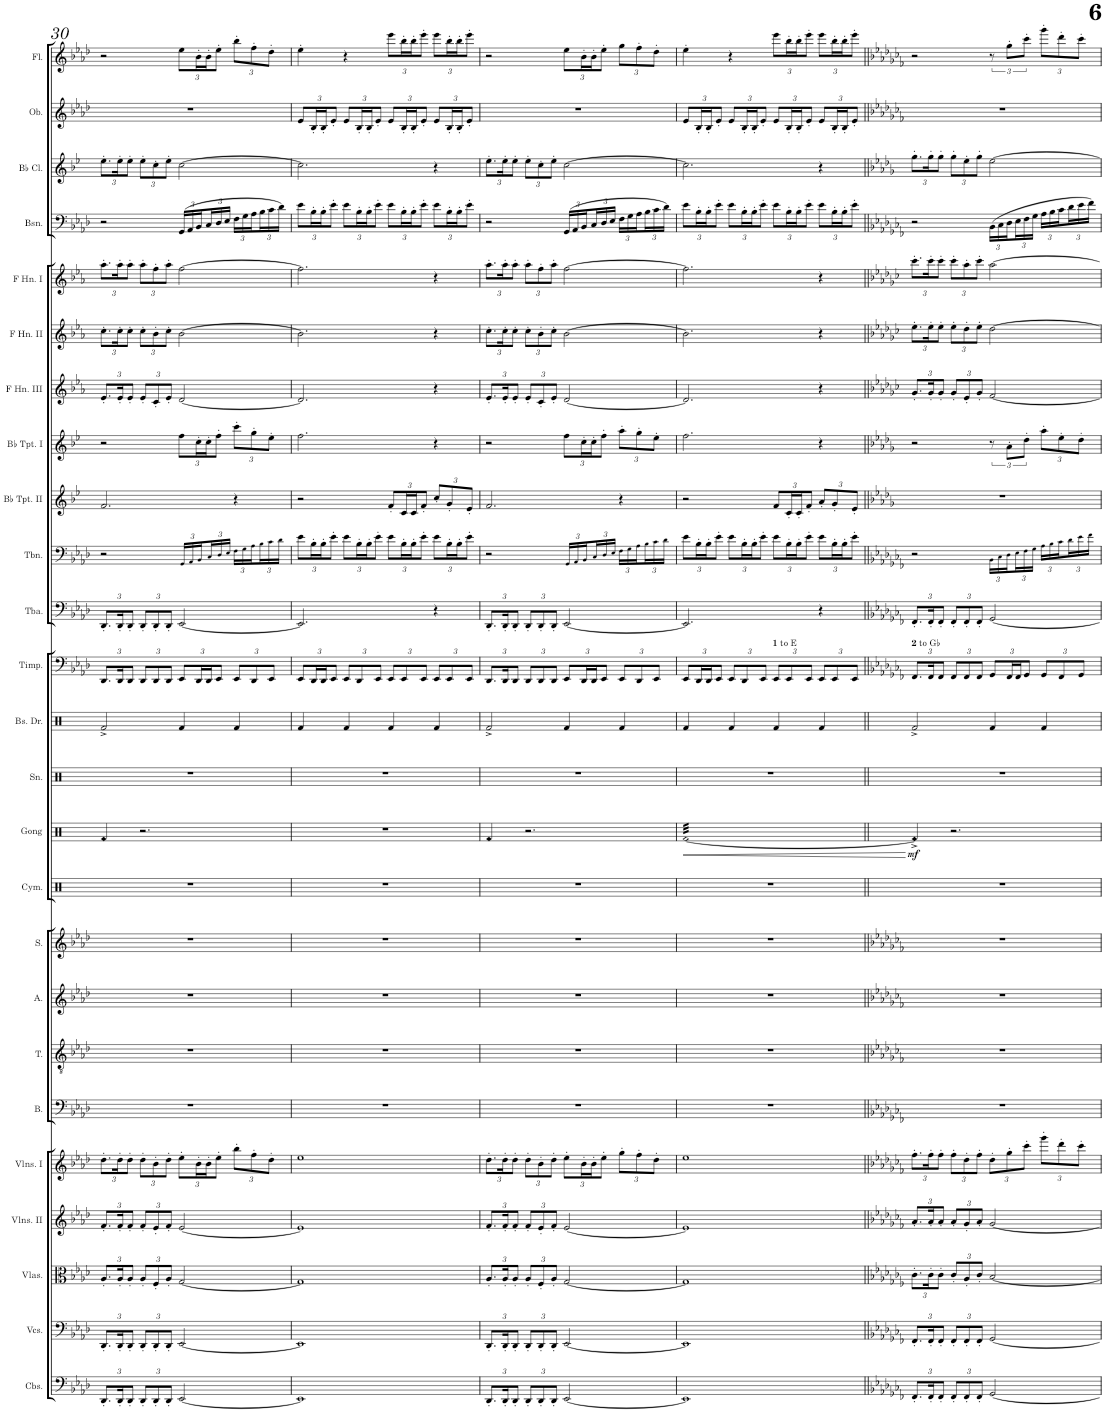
**kern	**kern	**kern	**kern	**kern	**kern	**kern	**kern	**kern	**kern	**kern	**dynam	**kern	**kern	**kern	**kern	**kern	**kern	**kern	**kern	**kern	**kern	**kern	**kern	**kern	**kern
*part25	*part24	*part23	*part22	*part21	*part20	*part19	*part18	*part17	*part16	*part15	*part15	*part14	*part13	*part12	*part11	*part10	*part9	*part8	*part7	*part6	*part5	*part4	*part3	*part2	*part1
*staff25	*staff24	*staff23	*staff22	*staff21	*staff20	*staff19	*staff18	*staff17	*staff16	*staff15	*staff15	*staff14	*staff13	*staff12	*staff11	*staff10	*staff9	*staff8	*staff7	*staff6	*staff5	*staff4	*staff3	*staff2	*staff1
*I"Contrabasses	*I"Violoncellos	*I"Violas	*I"Violins II	*I"Violins I	*I"Bass	*I"Tenor	*I"Alto	*I"Soprano	*I"Cymbals	*I"Gong	*	*I"Snare Drum	*I"Bass Drum	*I"Timpani	*I"Tuba	*I"Trombone	*I"Bb Trumpet II	*I"Bb Trumpet I	*I"F Horn III	*I"F Horn II	*I"F Horn I	*I"Bassoon	*I"Bb Clarinet	*I"Oboe	*I"Flute
*I'Cbs.	*I'Vcs.	*I'Vlas.	*I'Vlns. II	*I'Vlns. I	*I'B.	*I'T.	*I'A.	*I'S.	*I'Cym.	*I'Gong	*	*I'Sn.	*I'Bs. Dr.	*I'Timp.	*I'Tba.	*I'Tbn.	*I'Bb Tpt. II	*I'Bb Tpt. I	*I'F Hn. III	*I'F Hn. II	*I'F Hn. I	*I'Bsn.	*I'Bb Cl.	*I'Ob.	*I'Fl.
!!LO:PB:g=z
*clefF4	*clefF4	*clefC3	*clefG2	*clefG2	*clefF4	*clefGv2	*clefG2	*clefG2	*clefX	*clefX	*	*clefX	*clefX	*clefF4	*clefF4	*clefF4	*clefG2	*clefG2	*clefG2	*clefG2	*clefG2	*clefF4	*clefG2	*clefG2	*clefG2
*Trd7c12	*	*	*	*	*	*	*	*	*	*	*	*	*	*	*Trd7c12	*	*Trd1c2	*Trd1c2	*Trd4c7	*Trd4c7	*Trd4c7	*	*Trd1c2	*	*
*k[b-e-a-d-]	*k[b-e-a-d-]	*k[b-e-a-d-]	*k[b-e-a-d-]	*k[b-e-a-d-]	*k[b-e-a-d-]	*k[b-e-a-d-]	*k[b-e-a-d-]	*k[b-e-a-d-]	*k[]	*k[]	*	*k[]	*k[]	*k[b-e-a-d-]	*k[b-e-a-d-]	*k[b-e-a-d-]	*k[b-e-]	*k[b-e-]	*k[b-e-a-]	*k[b-e-a-]	*k[b-e-a-]	*k[b-e-a-d-]	*k[b-e-]	*k[b-e-a-d-]	*k[b-e-a-d-]
*M4/4	*M4/4	*M4/4	*M4/4	*M4/4	*M4/4	*M4/4	*M4/4	*M4/4	*M4/4	*M4/4	*	*M4/4	*M4/4	*M4/4	*M4/4	*M4/4	*M4/4	*M4/4	*M4/4	*M4/4	*M4/4	*M4/4	*M4/4	*M4/4	*M4/4
*Xbrackettup	*Xbrackettup	*Xbrackettup	*Xbrackettup	*Xbrackettup	*	*	*	*	*	*	*	*	*	*	*	*	*	*	*	*	*	*	*	*	*
=30	=30	=30	=30	=30	=30	=30	=30	=30	=30	=30	=30	=30	=30	=30	=30	=30	=30	=30	=30	=30	=30	=30	=30	=30	=30
!	!	!	!	!	!	!	!	!	!	!LO:N:head=diamond	!	!	!	!	!	!	!	!	!	!	!	!	!	!	!
*	*	*	*	*	*	*	*	*	*	*	*	*	*	*Xbrackettup	*Xbrackettup	*	*	*	*Xbrackettup	*Xbrackettup	*Xbrackettup	*	*Xbrackettup	*	*
12.DD-'/L	12.DD-'/L	12.A-'/L	12.f'/L	12.dd-'\L	1r	1r	1r	1r	1r	4Rf/	.	1r	2Rf^/	12.DD-/L	12.DD-'/L	2r	2.f/	2r	12.e-'/L	12.cc'\L	12.aa-'\L	2r	12.ee-'\L	1r	2r
24DD-'/K	24DD-'/K	24A-'/K	24f'/K	24dd-'\K	.	.	.	.	.	.	.	.	.	24DD-/K	24DD-'/K	.	.	.	24e-'/K	24cc'\K	24aa-'\K	.	24ee-'\K	.	.
12DD-'/J	12DD-'/J	12A-'/J	12f'/J	12dd-'\J	.	.	.	.	.	.	.	.	.	12DD-/J	12DD-'/J	.	.	.	12e-'/J	12cc'\J	12aa-'\J	.	12ee-'\J	.	.
12DD-'/L	12DD-'/L	12A-'/L	12f'/L	12dd-'\L	.	.	.	.	.	2.r	.	.	.	12DD-/L	12DD-'/L	.	.	.	12e-'/L	12cc'\L	12aa-'\L	.	12ee-'\L	.	.
12DD-'/	12DD-'/	12F'/	12e-'/	12b-'\	.	.	.	.	.	.	.	.	.	12DD-/	12DD-'/	.	.	.	12c'/	12b-'\	12ff'\	.	12cc'\	.	.
12DD-'/J	12DD-'/J	12A-'/J	12f'/J	12dd-'\J	.	.	.	.	.	.	.	.	.	12DD-/J	12DD-'/J	.	.	.	12e-'/J	12cc'\J	12aa-'\J	.	12ee-'\J	.	.
*	*	*	*	*	*	*	*	*	*	*	*	*	*	*	*	*Xbrackettup	*	*Xbrackettup	*	*	*	*Xbrackettup	*	*	*Xbrackettup
[2EE-/	[2EE-/	[2G/	[2e-/	12ee-'\L	.	.	.	.	.	.	.	.	4Rf/	12EE-/L	[2EE-/	24GG!/LL	.	12ff\L	[2d/	[2b-\	[2ff\	(24GG/LL	[2cc\	.	12ee-\L
.	.	.	.	.	.	.	.	.	.	.	.	.	.	.	.	24AA-!/	.	.	.	.	.	24AA-/	.	.	.
.	.	.	.	24b-'\L	.	.	.	.	.	.	.	.	.	24DD-/L	.	24BB-!/	.	24cc'\L	.	.	.	24BB-/	.	.	24b-'\L
.	.	.	.	24b-'\J	.	.	.	.	.	.	.	.	.	24DD-/J	.	24C!/	.	24cc'\J	.	.	.	24C/	.	.	24b-'\J
.	.	.	.	12ee-'\J	.	.	.	.	.	.	.	.	.	12EE-/J	.	24D-!/	.	12ff'\J	.	.	.	24D-/	.	.	12ee-'\J
.	.	.	.	.	.	.	.	.	.	.	.	.	.	.	.	24E-!/JJ	.	.	.	.	.	24E-/JJ	.	.	.
.	.	.	.	12bb-'\L	.	.	.	.	.	.	.	.	4Rf/	12EE-/L	.	24F!\LL	4r	12ccc'\L	.	.	.	24F\LL	.	.	12bb-'\L
.	.	.	.	.	.	.	.	.	.	.	.	.	.	.	.	24G!\	.	.	.	.	.	24G\	.	.	.
.	.	.	.	12ff'\	.	.	.	.	.	.	.	.	.	12DD-/	.	24A-!\	.	12gg'\	.	.	.	24A-\	.	.	12ff'\
.	.	.	.	.	.	.	.	.	.	.	.	.	.	.	.	24B-!\	.	.	.	.	.	24B-\	.	.	.
.	.	.	.	12dd-'\J	.	.	.	.	.	.	.	.	.	12EE-/J	.	24c!\	.	12ee-'\J	.	.	.	24c\	.	.	12dd-'\J
.	.	.	.	.	.	.	.	.	.	.	.	.	.	.	.	24d-!\JJ	.	.	.	.	.	24d-\JJ)	.	.	.
=31	=31	=31	=31	=31	=31	=31	=31	=31	=31	=31	=31	=31	=31	=31	=31	=31	=31	=31	=31	=31	=31	=31	=31	=31	=31
*	*	*	*	*	*	*	*	*	*	*	*	*	*	*	*	*	*	*	*	*	*	*	*	*Xbrackettup	*
1EE-]	1EE-]	1G]	1e-]	1ee-	1r	1r	1r	1r	1r	1r	.	1r	4Rf/	12EE-/L	2.EE-/]	12e-\L	2r	2.ff\	2.d/]	2.b-\]	2.ff\]	12e-\L	2.cc\]	12e-/L	4ee-'\
.	.	.	.	.	.	.	.	.	.	.	.	.	.	24DD-/L	.	24B-'\L	.	.	.	.	.	24B-'\L	.	24B-'/L	.
.	.	.	.	.	.	.	.	.	.	.	.	.	.	24DD-/J	.	24B-'\J	.	.	.	.	.	24B-'\J	.	24B-'/J	.
.	.	.	.	.	.	.	.	.	.	.	.	.	.	12EE-/J	.	12e-'\J	.	.	.	.	.	12e-'\J	.	12e-'/J	.
.	.	.	.	.	.	.	.	.	.	.	.	.	4Rf/	12EE-/L	.	12e-\L	.	.	.	.	.	12e-\L	.	12e-/L	4r
.	.	.	.	.	.	.	.	.	.	.	.	.	.	12DD-/	.	24B-'\L	.	.	.	.	.	24B-'\L	.	24B-'/L	.
.	.	.	.	.	.	.	.	.	.	.	.	.	.	.	.	24B-'\J	.	.	.	.	.	24B-'\J	.	24B-'/J	.
.	.	.	.	.	.	.	.	.	.	.	.	.	.	12EE-/J	.	12e-'\J	.	.	.	.	.	12e-'\J	.	12e-'/J	.
*	*	*	*	*	*	*	*	*	*	*	*	*	*	*	*	*	*Xbrackettup	*	*	*	*	*	*	*	*
.	.	.	.	.	.	.	.	.	.	.	.	.	4Rf/	12EE-/L	.	12e-\L	12f'/L	.	.	.	.	12e-\L	.	12e-/L	12eee-\L
.	.	.	.	.	.	.	.	.	.	.	.	.	.	12EE-/	.	24B-'\L	24c/L	.	.	.	.	24B-'\L	.	24B-'/L	24bb-'\L
.	.	.	.	.	.	.	.	.	.	.	.	.	.	.	.	24B-'\J	24c/J	.	.	.	.	24B-'\J	.	24B-'/J	24bb-'\J
.	.	.	.	.	.	.	.	.	.	.	.	.	.	12EE-/J	.	12e-'\J	12f'/J	.	.	.	.	12e-'\J	.	12e-'/J	12eee-'\J
.	.	.	.	.	.	.	.	.	.	.	.	.	4Rf/	12EE-/L	4r	12e-\L	12cc'/L	4r	4r	4r	4r	12e-\L	4r	12e-/L	12eee-\L
.	.	.	.	.	.	.	.	.	.	.	.	.	.	12EE-/	.	24B-'\L	12g'/	.	.	.	.	24B-'\L	.	24B-'/L	24bb-'\L
.	.	.	.	.	.	.	.	.	.	.	.	.	.	.	.	24B-'\J	.	.	.	.	.	24B-'\J	.	24B-'/J	24bb-'\J
.	.	.	.	.	.	.	.	.	.	.	.	.	.	12EE-/J	.	12e-'\J	12e-'/J	.	.	.	.	12e-'\J	.	12e-'/J	12eee-'\J
=32	=32	=32	=32	=32	=32	=32	=32	=32	=32	=32	=32	=32	=32	=32	=32	=32	=32	=32	=32	=32	=32	=32	=32	=32	=32
!	!	!	!	!	!	!	!	!	!	!LO:N:head=diamond	!	!	!	!	!	!	!	!	!	!	!	!	!	!	!
12.DD-'/L	12.DD-'/L	12.A-'/L	12.f'/L	12.dd-'\L	1r	1r	1r	1r	1r	4Rf/	.	1r	2Rf^/	12.DD-/L	12.DD-'/L	2r	2.f/	2r	12.e-'/L	12.cc'\L	12.aa-'\L	2r	12.ee-'\L	1r	2r
24DD-'/K	24DD-'/K	24A-'/K	24f'/K	24dd-'\K	.	.	.	.	.	.	.	.	.	24DD-/K	24DD-'/K	.	.	.	24e-'/K	24cc'\K	24aa-'\K	.	24ee-'\K	.	.
12DD-'/J	12DD-'/J	12A-'/J	12f'/J	12dd-'\J	.	.	.	.	.	.	.	.	.	12DD-/J	12DD-'/J	.	.	.	12e-'/J	12cc'\J	12aa-'\J	.	12ee-'\J	.	.
12DD-'/L	12DD-'/L	12A-'/L	12f'/L	12dd-'\L	.	.	.	.	.	2.r	.	.	.	12DD-/L	12DD-'/L	.	.	.	12e-'/L	12cc'\L	12aa-'\L	.	12ee-'\L	.	.
12DD-'/	12DD-'/	12F'/	12e-'/	12b-'\	.	.	.	.	.	.	.	.	.	12DD-/	12DD-'/	.	.	.	12c'/	12b-'\	12ff'\	.	12cc'\	.	.
12DD-'/J	12DD-'/J	12A-'/J	12f'/J	12dd-'\J	.	.	.	.	.	.	.	.	.	12DD-/J	12DD-'/J	.	.	.	12e-'/J	12cc'\J	12aa-'\J	.	12ee-'\J	.	.
[2EE-/	[2EE-/	[2G/	[2e-/	12ee-'\L	.	.	.	.	.	.	.	.	4Rf/	12EE-/L	[2EE-/	24GG!/LL	.	12ff\L	[2d/	[2b-\	[2ff\	(24GG/LL	[2cc\	.	12ee-\L
.	.	.	.	.	.	.	.	.	.	.	.	.	.	.	.	24AA-!/	.	.	.	.	.	24AA-/	.	.	.
.	.	.	.	24b-'\L	.	.	.	.	.	.	.	.	.	24DD-/L	.	24BB-!/	.	24cc'\L	.	.	.	24BB-/	.	.	24b-'\L
.	.	.	.	24b-'\J	.	.	.	.	.	.	.	.	.	24DD-/J	.	24C!/	.	24cc'\J	.	.	.	24C/	.	.	24b-'\J
.	.	.	.	12ee-'\J	.	.	.	.	.	.	.	.	.	12EE-/J	.	24D-!/	.	12ff'\J	.	.	.	24D-/	.	.	12ee-'\J
.	.	.	.	.	.	.	.	.	.	.	.	.	.	.	.	24E-!/JJ	.	.	.	.	.	24E-/JJ	.	.	.
.	.	.	.	12gg'\L	.	.	.	.	.	.	.	.	4Rf/	12EE-/L	.	24F!\LL	4r	12aa'\L	.	.	.	24F\LL	.	.	12gg\L
.	.	.	.	.	.	.	.	.	.	.	.	.	.	.	.	24G!\	.	.	.	.	.	24G\	.	.	.
.	.	.	.	12ff'\	.	.	.	.	.	.	.	.	.	12DD-/	.	24A-!\	.	12gg'\	.	.	.	24A-\	.	.	12ff'\
.	.	.	.	.	.	.	.	.	.	.	.	.	.	.	.	24B-!\	.	.	.	.	.	24B-\	.	.	.
.	.	.	.	12dd-'\J	.	.	.	.	.	.	.	.	.	12EE-/J	.	24c!\	.	12ee-'\J	.	.	.	24c\	.	.	12dd-'\J
.	.	.	.	.	.	.	.	.	.	.	.	.	.	.	.	24d-!\JJ	.	.	.	.	.	24d-\JJ)	.	.	.
=33	=33	=33	=33	=33	=33	=33	=33	=33	=33	=33	=33	=33	=33	=33	=33	=33	=33	=33	=33	=33	=33	=33	=33	=33	=33
!	!	!	!	!	!	!	!	!	!	!LO:N:head=diamond	!LO:HP:b	!	!	!	!	!	!	!	!	!	!	!	!	!	!
*	*	*	*	*	*	*	*	*	*	*tremolo	*	*	*	*	*	*	*	*	*	*	*	*	*	*	*
1EE-]	1EE-]	1G]	1e-]	1ee-	1r	1r	1r	1r	1r	[32RfLLL	<	1r	4Rf/	12EE-/L	2.EE-/]	12e-\L	2r	2.ff\	2.d/]	2.b-\]	2.ff\]	12e-\L	2.cc\]	12e-/L	4ee-'\
.	.	.	.	.	.	.	.	.	.	32Rf	.	.	.	.	.	.	.	.	.	.	.	.	.	.	.
.	.	.	.	.	.	.	.	.	.	32Rf	.	.	.	.	.	.	.	.	.	.	.	.	.	.	.
.	.	.	.	.	.	.	.	.	.	.	.	.	.	24DD-/L	.	24B-'\L	.	.	.	.	.	24B-'\L	.	24B-'/L	.
.	.	.	.	.	.	.	.	.	.	32Rf	.	.	.	.	.	.	.	.	.	.	.	.	.	.	.
.	.	.	.	.	.	.	.	.	.	32Rf	.	.	.	24DD-/J	.	24B-'\J	.	.	.	.	.	24B-'\J	.	24B-'/J	.
.	.	.	.	.	.	.	.	.	.	32Rf	.	.	.	.	.	.	.	.	.	.	.	.	.	.	.
.	.	.	.	.	.	.	.	.	.	.	.	.	.	12EE-/J	.	12e-'\J	.	.	.	.	.	12e-'\J	.	12e-'/J	.
.	.	.	.	.	.	.	.	.	.	32Rf	.	.	.	.	.	.	.	.	.	.	.	.	.	.	.
.	.	.	.	.	.	.	.	.	.	32Rf	.	.	.	.	.	.	.	.	.	.	.	.	.	.	.
.	.	.	.	.	.	.	.	.	.	32Rf	.	.	4Rf/	12EE-/L	.	12e-\L	.	.	.	.	.	12e-\L	.	12e-/L	4r
.	.	.	.	.	.	.	.	.	.	32Rf	.	.	.	.	.	.	.	.	.	.	.	.	.	.	.
.	.	.	.	.	.	.	.	.	.	32Rf	.	.	.	.	.	.	.	.	.	.	.	.	.	.	.
.	.	.	.	.	.	.	.	.	.	.	.	.	.	12DD-/	.	24B-'\L	.	.	.	.	.	24B-'\L	.	24B-'/L	.
.	.	.	.	.	.	.	.	.	.	32Rf	.	.	.	.	.	.	.	.	.	.	.	.	.	.	.
.	.	.	.	.	.	.	.	.	.	32Rf	.	.	.	.	.	24B-'\J	.	.	.	.	.	24B-'\J	.	24B-'/J	.
.	.	.	.	.	.	.	.	.	.	32Rf	.	.	.	.	.	.	.	.	.	.	.	.	.	.	.
.	.	.	.	.	.	.	.	.	.	.	.	.	.	12EE-/J	.	12e-'\J	.	.	.	.	.	12e-'\J	.	12e-'/J	.
.	.	.	.	.	.	.	.	.	.	32Rf	.	.	.	.	.	.	.	.	.	.	.	.	.	.	.
.	.	.	.	.	.	.	.	.	.	32Rf	.	.	.	.	.	.	.	.	.	.	.	.	.	.	.
!	!	!	!	!	!	!	!	!	!	!	!	!	!	!LO:TX:a:B:t=1	!	!	!	!	!	!	!	!	!	!	!
!	!	!	!	!	!	!	!	!	!	!	!	!	!	!LO:TX:a:t=to E	!	!	!	!	!	!	!	!	!	!	!
.	.	.	.	.	.	.	.	.	.	32Rf	.	.	4Rf/	12EE-/L	.	12e-\L	12f/L	.	.	.	.	12e-\L	.	12e-/L	12eee-\L
.	.	.	.	.	.	.	.	.	.	32Rf	.	.	.	.	.	.	.	.	.	.	.	.	.	.	.
.	.	.	.	.	.	.	.	.	.	32Rf	.	.	.	.	.	.	.	.	.	.	.	.	.	.	.
.	.	.	.	.	.	.	.	.	.	.	.	.	.	12EE-/	.	24B-'\L	24c'/L	.	.	.	.	24B-'\L	.	24B-'/L	24bb-'\L
.	.	.	.	.	.	.	.	.	.	32Rf	.	.	.	.	.	.	.	.	.	.	.	.	.	.	.
.	.	.	.	.	.	.	.	.	.	32Rf	.	.	.	.	.	24B-'\J	24c'/J	.	.	.	.	24B-'\J	.	24B-'/J	24bb-'\J
.	.	.	.	.	.	.	.	.	.	32Rf	.	.	.	.	.	.	.	.	.	.	.	.	.	.	.
.	.	.	.	.	.	.	.	.	.	.	.	.	.	12EE-/J	.	12e-'\J	12f'/J	.	.	.	.	12e-'\J	.	12e-'/J	12eee-'\J
.	.	.	.	.	.	.	.	.	.	32Rf	.	.	.	.	.	.	.	.	.	.	.	.	.	.	.
.	.	.	.	.	.	.	.	.	.	32Rf	.	.	.	.	.	.	.	.	.	.	.	.	.	.	.
.	.	.	.	.	.	.	.	.	.	32Rf	.	.	4Rf/	12EE-/L	4r	12e-\L	12a'/L	4r	4r	4r	4r	12e-\L	4r	12e-/L	12eee-\L
.	.	.	.	.	.	.	.	.	.	32Rf	.	.	.	.	.	.	.	.	.	.	.	.	.	.	.
.	.	.	.	.	.	.	.	.	.	32Rf	.	.	.	.	.	.	.	.	.	.	.	.	.	.	.
.	.	.	.	.	.	.	.	.	.	.	.	.	.	12EE-/	.	24B-'\L	12g'/	.	.	.	.	24B-'\L	.	24B-'/L	24bb-'\L
.	.	.	.	.	.	.	.	.	.	32Rf	.	.	.	.	.	.	.	.	.	.	.	.	.	.	.
.	.	.	.	.	.	.	.	.	.	32Rf	.	.	.	.	.	24B-'\J	.	.	.	.	.	24B-'\J	.	24B-'/J	24bb-'\J
.	.	.	.	.	.	.	.	.	.	32Rf	.	.	.	.	.	.	.	.	.	.	.	.	.	.	.
.	.	.	.	.	.	.	.	.	.	.	.	.	.	12EE-/J	.	12e-'\J	12e-'/J	.	.	.	.	12e-'\J	.	12e-'/J	12eee-'\J
.	.	.	.	.	.	.	.	.	.	32Rf	.	.	.	.	.	.	.	.	.	.	.	.	.	.	.
.	.	.	.	.	.	.	.	.	.	32RfJJJ	.	.	.	.	.	.	.	.	.	.	.	.	.	.	.
*	*	*	*	*	*	*	*	*	*	*Xtremolo	*	*	*	*	*	*	*	*	*	*	*	*	*	*	*
.	.	.	.	.	.	.	.	.	.	.	[	.	.	.	.	.	.	.	.	.	.	.	.	.	.
=34||	=34||	=34||	=34||	=34||	=34||	=34||	=34||	=34||	=34||	=34||	=34||	=34||	=34||	=34||	=34||	=34||	=34||	=34||	=34||	=34||	=34||	=34||	=34||	=34||	=34||
*k[b-e-a-d-g-c-f-]	*k[b-e-a-d-g-c-f-]	*k[b-e-a-d-g-c-f-]	*k[b-e-a-d-g-c-f-]	*k[b-e-a-d-g-c-f-]	*k[b-e-a-d-g-c-f-]	*k[b-e-a-d-g-c-f-]	*k[b-e-a-d-g-c-f-]	*k[b-e-a-d-g-c-f-]	*	*	*	*	*	*k[b-e-a-d-g-c-f-]	*k[b-e-a-d-g-c-f-]	*k[b-e-a-d-g-c-f-]	*k[b-e-a-d-g-]	*k[b-e-a-d-g-]	*k[b-e-a-d-g-c-]	*k[b-e-a-d-g-c-]	*k[b-e-a-d-g-c-]	*k[b-e-a-d-g-c-f-]	*k[b-e-a-d-g-]	*k[b-e-a-d-g-c-f-]	*k[b-e-a-d-g-c-f-]
!	!	!	!	!	!	!	!	!	!	!	!	!	!	!LO:TX:a:B:t=2	!	!	!	!	!	!	!	!	!	!	!
!	!	!	!	!	!	!	!	!	!	!	!	!	!	!LO:TX:a:t=to G♭	!	!	!	!	!	!	!	!	!	!	!
!	!	!	!	!	!	!	!	!	!	!LO:N:head=diamond	!LO:DY:b	!	!	!	!	!	!	!	!	!	!	!	!	!	!
12.FF-'/L	12.FF-'/L	12.c-'\L	12.a-'/L	12.ff-'\L	1r	1r	1r	1r	1r	4Rf^/]	mf	1r	2Rf^/	12.FF-/L	12.FF-'/L	2r	1r	2r	12.g-'/L	12.ee-'\L	12.ccc-'\L	2r	12.gg-'\L	1r	2r
24FF-'/K	24FF-'/K	24c-'\K	24a-'/K	24ff-'\K	.	.	.	.	.	.	.	.	.	24FF-/K	24FF-'/K	.	.	.	24g-'/K	24ee-'\K	24ccc-'\K	.	24gg-'\K	.	.
12FF-'/J	12FF-'/J	12c-'\J	12a-'/J	12ff-'\J	.	.	.	.	.	.	.	.	.	12FF-/J	12FF-'/J	.	.	.	12g-'/J	12ee-'\J	12ccc-'\J	.	12gg-'\J	.	.
12FF-'/L	12FF-'/L	12c-'/L	12a-'/L	12ff-'\L	.	.	.	.	.	2.r	.	.	.	12FF-/L	12FF-'/L	.	.	.	12g-'/L	12ee-'\L	12ccc-'\L	.	12gg-'\L	.	.
12FF-'/	12FF-'/	12A-'/	12g-'/	12dd-'\	.	.	.	.	.	.	.	.	.	12FF-/	12FF-'/	.	.	.	12e-'/	12dd-'\	12aa-'\	.	12ee-'\	.	.
12FF-'/J	12FF-'/J	12c-'/J	12a-'/J	12ff-'\J	.	.	.	.	.	.	.	.	.	12FF-/J	12FF-'/J	.	.	.	12g-'/J	12ee-'\J	12ccc-'\J	.	12gg-'\J	.	.
*	*	*	*	*	*	*	*	*	*	*	*	*	*	*	*	*	*	*brackettup	*	*	*	*	*	*	*brackettup
[2GG-/	[2GG-/	[2B-/	[2g-/	12dd-'\L	.	.	.	.	.	.	.	.	4Rf/	12GG-/L	[2GG-/	24BB-!\LL	.	12r	[2f/	[2dd-\	[2aa-\	(24BB-\LL	[2ee-\	.	12r
.	.	.	.	.	.	.	.	.	.	.	.	.	.	.	.	24C-!\	.	.	.	.	.	24C-\	.	.	.
.	.	.	.	12gg-'\	.	.	.	.	.	.	.	.	.	24FF-/L	.	24D-!\	.	12a-'\L	.	.	.	24D-\	.	.	12gg-'\L
.	.	.	.	.	.	.	.	.	.	.	.	.	.	24FF-/J	.	24E-!\	.	.	.	.	.	24E-\	.	.	.
.	.	.	.	12ccc-'\J	.	.	.	.	.	.	.	.	.	12GG-/J	.	24F-!\	.	12dd-'\J	.	.	.	24F-\	.	.	12ccc-'\J
.	.	.	.	.	.	.	.	.	.	.	.	.	.	.	.	24G-!\JJ	.	.	.	.	.	24G-\JJ	.	.	.
*	*	*	*	*	*	*	*	*	*	*	*	*	*	*	*	*	*	*Xbrackettup	*	*	*	*	*	*	*Xbrackettup
.	.	.	.	12ggg-'\L	.	.	.	.	.	.	.	.	4Rf/	12GG-/L	.	24A-!\LL	.	12aa-'\L	.	.	.	24A-\LL	.	.	12ggg-'\L
.	.	.	.	.	.	.	.	.	.	.	.	.	.	.	.	24B-!\	.	.	.	.	.	24B-\	.	.	.
.	.	.	.	12ddd-'\	.	.	.	.	.	.	.	.	.	12FF-/	.	24c-!\	.	12ee-'\	.	.	.	24c-\	.	.	12ddd-'\
.	.	.	.	.	.	.	.	.	.	.	.	.	.	.	.	24d-!\	.	.	.	.	.	24d-\	.	.	.
.	.	.	.	12ccc-'\J	.	.	.	.	.	.	.	.	.	12GG-/J	.	24e-!\	.	12dd-'\J	.	.	.	24e-\	.	.	12ccc-'\J
.	.	.	.	.	.	.	.	.	.	.	.	.	.	.	.	24f-!\JJ	.	.	.	.	.	24f-\JJ)	.	.	.
=	=	=	=	=	=	=	=	=	=	=	=	=	=	=	=	=	=	=	=	=	=	=	=	=	=
*-	*-	*-	*-	*-	*-	*-	*-	*-	*-	*-	*-	*-	*-	*-	*-	*-	*-	*-	*-	*-	*-	*-	*-	*-	*-
